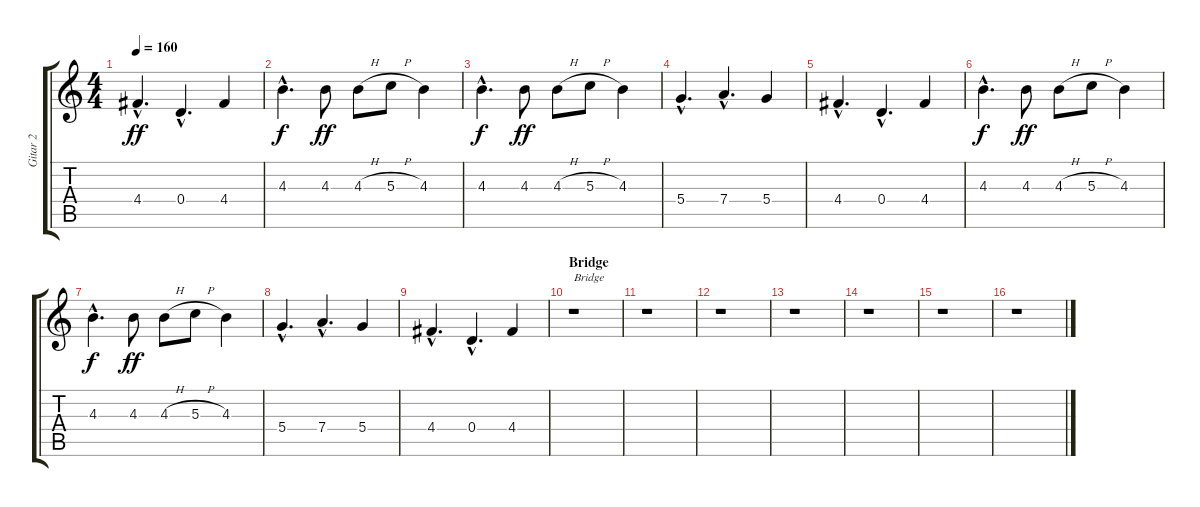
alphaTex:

\track ("Gitar 2" "Gitar 2") {instrument distortionguitar}
\staff {score tabs}
\tuning (E4 B3 G3 D3 A2 E2) {hide}
\ts (4 4)
\tempo 160
\clef g2
\ks c
4.4{hac}.4{d dy ff} 0.4{hac}.4{d} 4.4.4 |
4.3{hac}.4{d dy f} 4.3.8{dy ff} 4.3{h}.8 5.3{h}.8 4.3.4 |
4.3{hac}.4{d dy f} 4.3.8{dy ff} 4.3{h}.8 5.3{h}.8 4.3.4 |
5.4{hac}.4{d} 7.4{hac}.4{d} 5.4.4 |
4.4{hac}.4{d} 0.4{hac}.4{d} 4.4.4 |
4.3{hac}.4{d dy f} 4.3.8{dy ff} 4.3{h}.8 5.3{h}.8 4.3.4 |
4.3{hac}.4{d dy f} 4.3.8{dy ff} 4.3{h}.8 5.3{h}.8 4.3.4 |
5.4{hac}.4{d} 7.4{hac}.4{d} 5.4.4 |
4.4{hac}.4{d} 0.4{hac}.4{d} 4.4.4 |
\section ("" "Bridge")
r.1{txt "Bridge"} |
r.1 |
r.1 |
r.1 |
r.1 |
r.1 |
r.1
